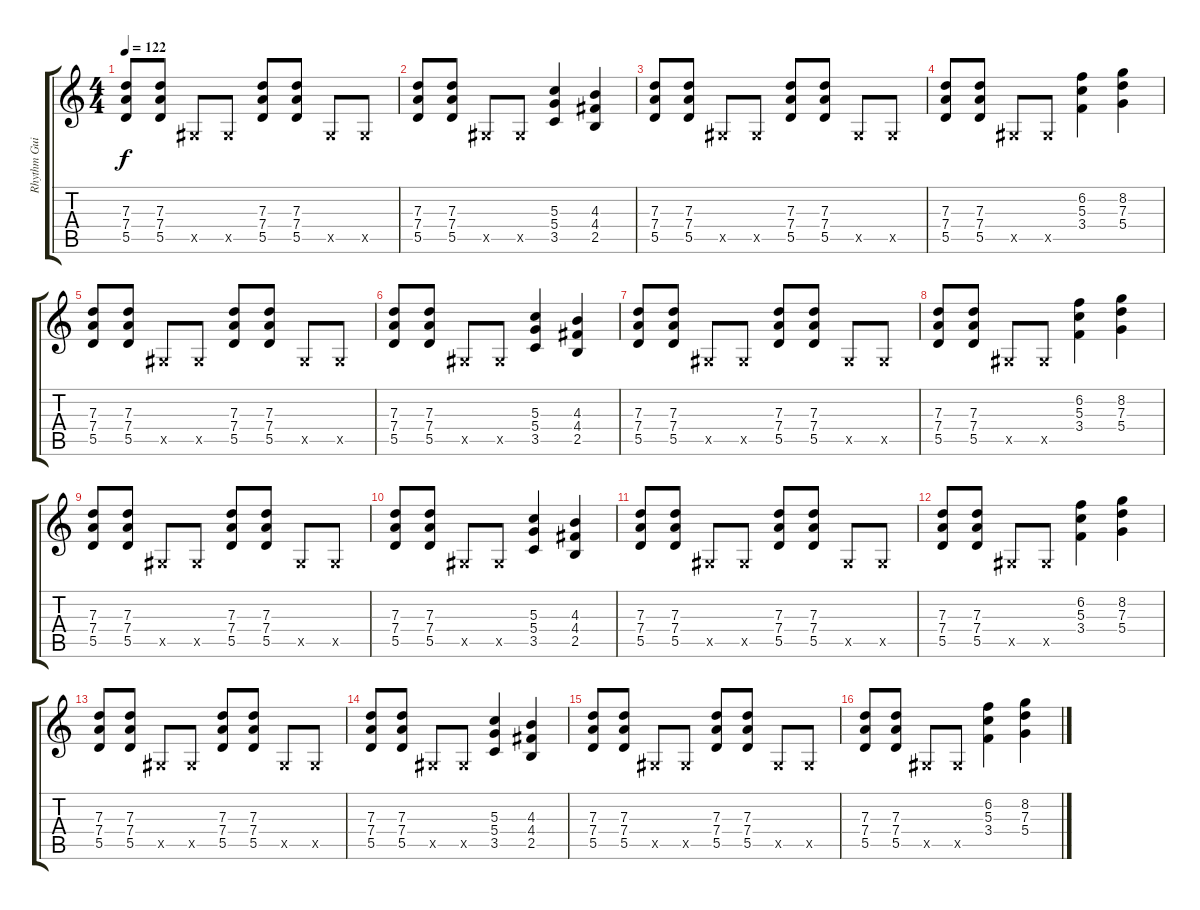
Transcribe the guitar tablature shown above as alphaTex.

\track ("Rhythm Guitar" "Rhythm Gui") {instrument distortionguitar}
\staff {score tabs}
\tuning (E4 B3 G3 D3 A2 E2) {hide}
\ts (4 4)
\tempo 122
\clef g2
\ks c
(7.3 7.4 5.5).8{dy f} (7.3 7.4 5.5).8 -1.5{x}.8 -1.5{x}.8 (7.3 7.4 5.5).8 (7.3 7.4 5.5).8 -1.5{x}.8 -1.5{x}.8 |
(7.3 7.4 5.5).8 (7.3 7.4 5.5).8 -1.5{x}.8 -1.5{x}.8 (5.3 5.4 3.5).4 (4.3 4.4 2.5).4 |
(7.3 7.4 5.5).8 (7.3 7.4 5.5).8 -1.5{x}.8 -1.5{x}.8 (7.3 7.4 5.5).8 (7.3 7.4 5.5).8 -1.5{x}.8 -1.5{x}.8 |
(7.3 7.4 5.5).8 (7.3 7.4 5.5).8 -1.5{x}.8 -1.5{x}.8 (6.2 5.3 3.4).4 (8.2 7.3 5.4).4 |
(7.3 7.4 5.5).8 (7.3 7.4 5.5).8 -1.5{x}.8 -1.5{x}.8 (7.3 7.4 5.5).8 (7.3 7.4 5.5).8 -1.5{x}.8 -1.5{x}.8 |
(7.3 7.4 5.5).8 (7.3 7.4 5.5).8 -1.5{x}.8 -1.5{x}.8 (5.3 5.4 3.5).4 (4.3 4.4 2.5).4 |
(7.3 7.4 5.5).8 (7.3 7.4 5.5).8 -1.5{x}.8 -1.5{x}.8 (7.3 7.4 5.5).8 (7.3 7.4 5.5).8 -1.5{x}.8 -1.5{x}.8 |
(7.3 7.4 5.5).8 (7.3 7.4 5.5).8 -1.5{x}.8 -1.5{x}.8 (6.2 5.3 3.4).4 (8.2 7.3 5.4).4 |
(7.3 7.4 5.5).8 (7.3 7.4 5.5).8 -1.5{x}.8 -1.5{x}.8 (7.3 7.4 5.5).8 (7.3 7.4 5.5).8 -1.5{x}.8 -1.5{x}.8 |
(7.3 7.4 5.5).8 (7.3 7.4 5.5).8 -1.5{x}.8 -1.5{x}.8 (5.3 5.4 3.5).4 (4.3 4.4 2.5).4 |
(7.3 7.4 5.5).8 (7.3 7.4 5.5).8 -1.5{x}.8 -1.5{x}.8 (7.3 7.4 5.5).8 (7.3 7.4 5.5).8 -1.5{x}.8 -1.5{x}.8 |
(7.3 7.4 5.5).8 (7.3 7.4 5.5).8 -1.5{x}.8 -1.5{x}.8 (6.2 5.3 3.4).4 (8.2 7.3 5.4).4 |
(7.3 7.4 5.5).8 (7.3 7.4 5.5).8 -1.5{x}.8 -1.5{x}.8 (7.3 7.4 5.5).8 (7.3 7.4 5.5).8 -1.5{x}.8 -1.5{x}.8 |
(7.3 7.4 5.5).8 (7.3 7.4 5.5).8 -1.5{x}.8 -1.5{x}.8 (5.3 5.4 3.5).4 (4.3 4.4 2.5).4 |
(7.3 7.4 5.5).8 (7.3 7.4 5.5).8 -1.5{x}.8 -1.5{x}.8 (7.3 7.4 5.5).8 (7.3 7.4 5.5).8 -1.5{x}.8 -1.5{x}.8 |
(7.3 7.4 5.5).8 (7.3 7.4 5.5).8 -1.5{x}.8 -1.5{x}.8 (6.2 5.3 3.4).4 (8.2 7.3 5.4).4
